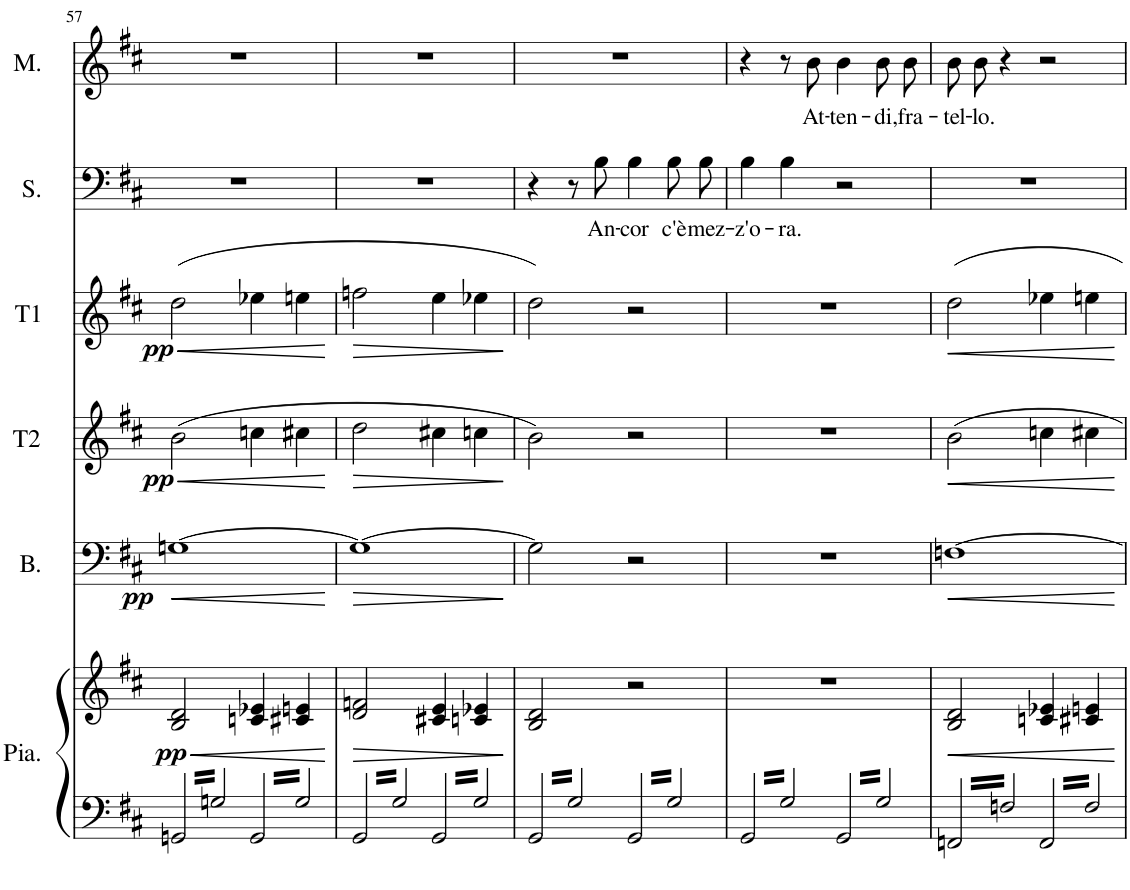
**kern	**kern	**dynam	**kern	**dynam	**kern	**dynam	**kern	**dynam	**kern	**text	**kern	**text
*part6	*part6	*part6	*part5	*part5	*part4	*part4	*part3	*part3	*part2	*part2	*part1	*part1
*staff7	*staff6	*staff6/7	*staff5	*staff5	*staff4	*staff4	*staff3	*staff3	*staff2	*staff2	*staff1	*staff1
*I"Piano	*	*	*I"B.	*	*I"T2	*	*I"T1	*	*I"Sparafucile	*	*I"Magdalena	*
*I'Pia.	*	*	*I'B.	*	*I'T2	*	*I'T1	*	*I'S.	*	*I'M.	*
!!LO:PB:g=z
*clefF4	*clefG2	*	*clefF4	*	*clefG2	*	*clefG2	*	*clefF4	*	*clefG2	*
*k[f#c#]	*k[f#c#]	*	*k[f#c#]	*	*k[f#c#]	*	*k[f#c#]	*	*k[f#c#]	*	*k[f#c#]	*
*M4/4	*M4/4	*	*M4/4	*	*M4/4	*	*M4/4	*	*M4/4	*	*M4/4	*
=57	=57	=57	=57	=57	=57	=57	=57	=57	=57	=57	=57	=57
!	!	!LO:HP:b	!	!LO:HP:b	!	!LO:HP:b	!	!LO:HP:b	!	!	!	!
!	!	!LO:DY:n=1:b	!	!LO:DY:n=1:b	!	!LO:DY:n=1:b	!	!LO:DY:n=1:b	!	!	!	!
6.GGn/	2B/ 2d/	< pp	[1Gn	< pp	(2b\	< pp	(2dd\	< pp	1r	.	1r	.
6.Gn/	.	.	.	.	.	.	.	.	.	.	.	.
6.GG/	4cn/ 4e-X/	.	.	.	4ccn\	.	4ee-X\	.	.	.	.	.
6.G/	4c#X/ 4en/	.	.	.	4cc#X\	.	4een\	.	.	.	.	.
.	.	[	.	[	.	[	.	[	.	.	.	.
=58	=58	=58	=58	=58	=58	=58	=58	=58	=58	=58	=58	=58
!	!	!LO:HP:b	!	!LO:HP:b	!	!LO:HP:b	!	!LO:HP:b	!	!	!	!
6.GG/	2d/ 2fn/	>	1G_	>	2dd\	>	2ffn\	>	1r	.	1r	.
6.G/	.	.	.	.	.	.	.	.	.	.	.	.
6.GG/	4c#X/ 4e/	.	.	.	4cc#X\	.	4ee\	.	.	.	.	.
6.G/	4cn/ 4e-X/	.	.	.	4ccn\	.	4ee-X\	.	.	.	.	.
.	.	]	.	]	.	]	.	]	.	.	.	.
=59	=59	=59	=59	=59	=59	=59	=59	=59	=59	=59	=59	=59
6.GG/	2B/ 2d/	.	2G\]	.	2b\)	.	2dd\)	.	4r	.	1r	.
6.G/	.	.	.	.	.	.	.	.	8r	.	.	.
!	!	!	!	!	!	!	!	!	!	!LO:LY:b	!	!
.	.	.	.	.	.	.	.	.	8B\	An-	.	.
!	!	!	!	!	!	!	!	!	!	!LO:LY:b	!	!
6.GG/	2r	.	2r	.	2r	.	2r	.	4B\	-cor	.	.
!	!	!	!	!	!	!	!	!	!	!LO:LY:b	!	!
6.G/	.	.	.	.	.	.	.	.	8B\L	c'è	.	.
!	!	!	!	!	!	!	!	!	!	!LO:LY:b	!	!
.	.	.	.	.	.	.	.	.	8B\J	mez-	.	.
=60	=60	=60	=60	=60	=60	=60	=60	=60	=60	=60	=60	=60
!	!	!	!	!	!	!	!	!	!	!LO:LY:b	!	!
6.GG/	1r	.	1r	.	1r	.	1r	.	4B\	-z'o-	4r	.
!	!	!	!	!	!	!	!	!	!	!LO:LY:b	!	!
6.G/	.	.	.	.	.	.	.	.	4B\	-ra.	8r	.
!	!	!	!	!	!	!	!	!	!	!	!	!LO:LY:b
.	.	.	.	.	.	.	.	.	.	.	8b\	At-
!	!	!	!	!	!	!	!	!	!	!	!	!LO:LY:b
6.GG/	.	.	.	.	.	.	.	.	2r	.	4b\	-ten-
!	!	!	!	!	!	!	!	!	!	!	!	!LO:LY:b
6.G/	.	.	.	.	.	.	.	.	.	.	8b\L	-di,
!	!	!	!	!	!	!	!	!	!	!	!	!LO:LY:b
.	.	.	.	.	.	.	.	.	.	.	8b\J	fra-
=61	=61	=61	=61	=61	=61	=61	=61	=61	=61	=61	=61	=61
!	!	!LO:HP:b	!	!LO:HP:b	!	!LO:HP:b	!	!LO:HP:b	!	!	!	!LO:LY:b
6.FFn/	2B/ 2d/	<	[1Fn	<	2b\	<	2dd\	<	1r	.	8b\L	-tel-
!	!	!	!	!	!	!	!	!	!	!	!	!LO:LY:b
.	.	.	.	.	.	.	.	.	.	.	8b\J	-lo.
6.Fn/	.	.	.	.	.	.	.	.	.	.	4r	.
6.FF/	4cn/ 4e-X/	.	.	.	4ccn\	.	4ee-X\	.	.	.	2r	.
6.F/	4c#X/ 4en/	.	.	.	4cc#X\	.	4een\	.	.	.	.	.
.	.	[	.	[	.	[	.	[	.	.	.	.
=	=	=	=	=	=	=	=	=	=	=	=	=
*-	*-	*-	*-	*-	*-	*-	*-	*-	*-	*-	*-	*-
